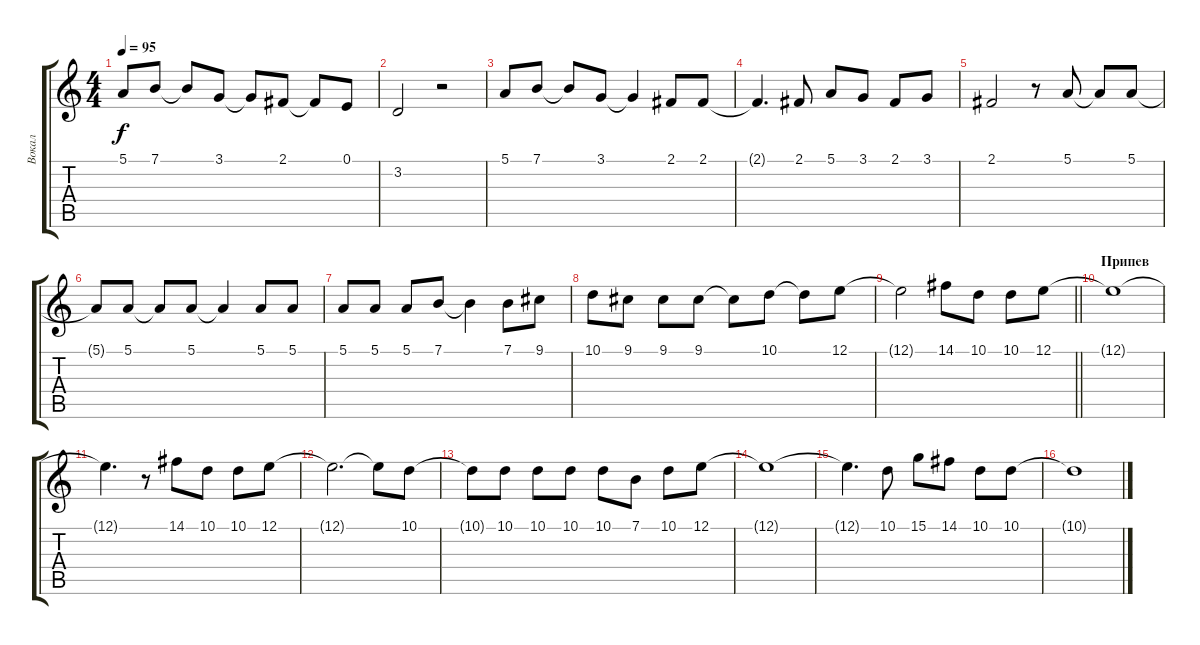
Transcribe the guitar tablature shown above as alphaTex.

\track ("Вокал" "Вокал") {instrument lead2sawtooth}
\staff {score tabs}
\tuning (E4 B3 G3 D3 A2 E2) {hide}
\ts (4 4)
\tempo 95
\clef g2
\ks c
5.1.8{dy f} 7.1.8 7.1{t}.8 3.1.8 3.1{t}.8 2.1.8 2.1{t}.8 0.1.8 |
3.2.2 r.2 |
5.1.8 7.1.8 7.1{t}.8 3.1.8 3.1{t}.4 2.1.8 2.1.8 |
2.1{t}.4{d} 2.1.8 5.1.8 3.1.8 2.1.8 3.1.8 |
2.1.2 r.8 5.1.8 5.1{t}.8 5.1.8 |
5.1{t}.8 5.1.8 5.1{t}.8 5.1.8 5.1{t}.4 5.1.8 5.1.8 |
5.1.8 5.1.8 5.1.8 7.1.8 7.1{t}.4 7.1.8 9.1.8 |
10.1.8 9.1.8 9.1.8 9.1.8 9.1{t}.8 10.1.8 10.1{t}.8 12.1.8 |
\barLineRight lightlight
12.1{t}.2 14.1.8 10.1.8 10.1.8 12.1.8 |
\section ("" "Припев")
12.1{t}.1 |
12.1{t}.4{d} r.8 14.1.8 10.1.8 10.1.8 12.1.8 |
12.1{t}.2{d} 12.1{t}.8 10.1.8 |
10.1{t}.8 10.1.8 10.1.8 10.1.8 10.1.8 7.1.8 10.1.8 12.1.8 |
12.1{t}.1 |
12.1{t}.4{d} 10.1.8 15.1.8 14.1.8 10.1.8 10.1.8 |
10.1{t}.1
